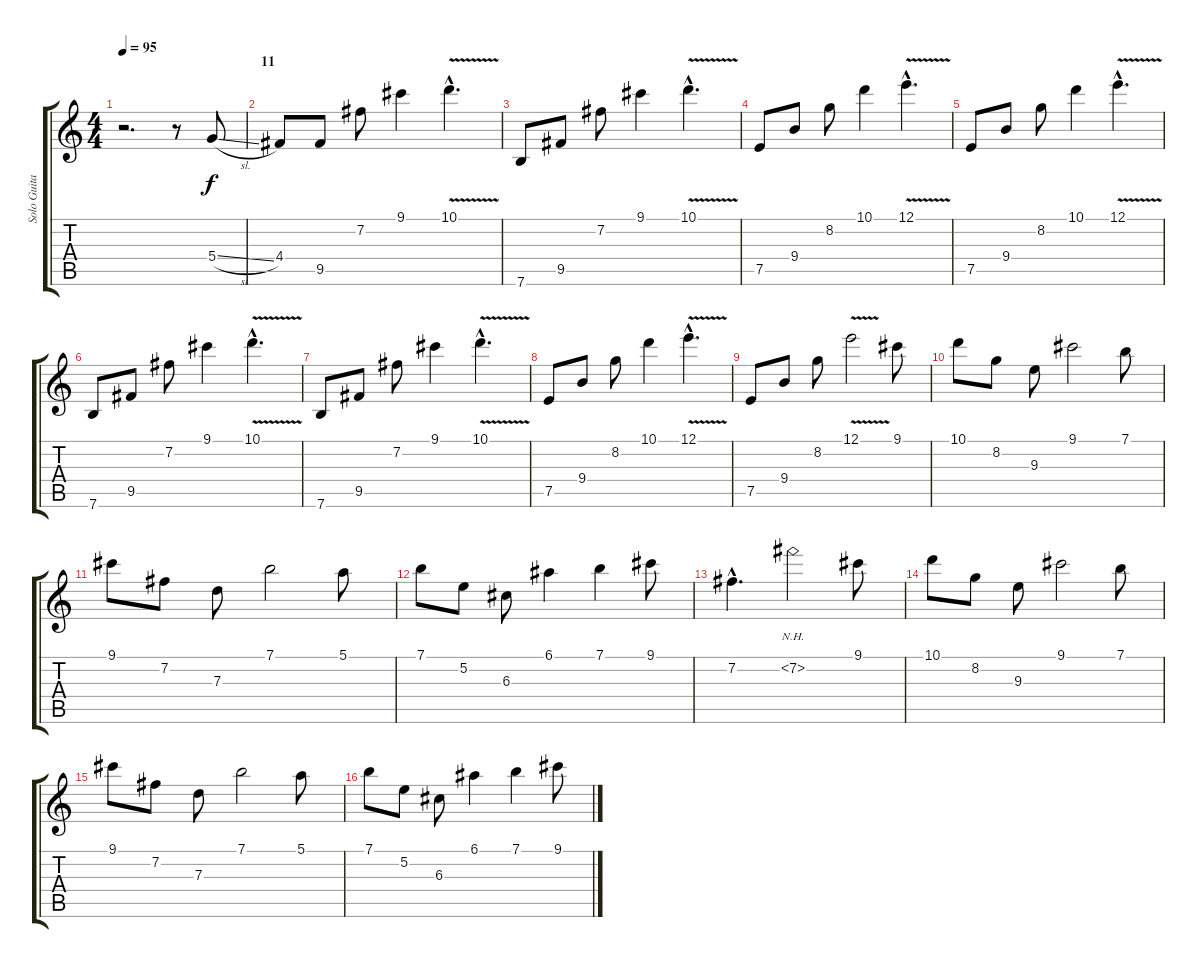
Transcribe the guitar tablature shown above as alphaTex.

\track ("Solo Guitar" "Solo Guita") {instrument overdrivenguitar}
\staff {score tabs}
\tuning (E4 B3 G3 D3 A2 E2) {hide}
\ts (4 4)
\tempo 95
\clef g2
\ks c
r.2{d dy f} r.8 5.4{sl}.8 |
\section ("" "11")
4.4.8 9.5.8 7.2.8 9.1.4 10.1{v hac}.4{d} |
7.6.8 9.5.8 7.2.8 9.1.4 10.1{v hac}.4{d} |
7.5.8 9.4.8 8.2.8 10.1.4 12.1{v hac}.4{d} |
7.5.8 9.4.8 8.2.8 10.1.4 12.1{v hac}.4{d} |
7.6.8 9.5.8 7.2.8 9.1.4 10.1{v hac}.4{d} |
7.6.8 9.5.8 7.2.8 9.1.4 10.1{v hac}.4{d} |
7.5.8 9.4.8 8.2.8 10.1.4 12.1{v hac}.4{d} |
7.5.8 9.4.8 8.2.8 12.1{v}.2 9.1.8 |
10.1.8 8.2.8 9.3.8 9.1.2 7.1.8 |
9.1.8 7.2.8 7.3.8 7.1.2 5.1.8 |
7.1.8 5.2.8 6.3.8 6.1.4 7.1.4 9.1.8 |
7.2{hac}.4{d} 7.2{nh}.2 9.1.8 |
10.1.8 8.2.8 9.3.8 9.1.2 7.1.8 |
9.1.8 7.2.8 7.3.8 7.1.2 5.1.8 |
7.1.8 5.2.8 6.3.8 6.1.4 7.1.4 9.1.8
